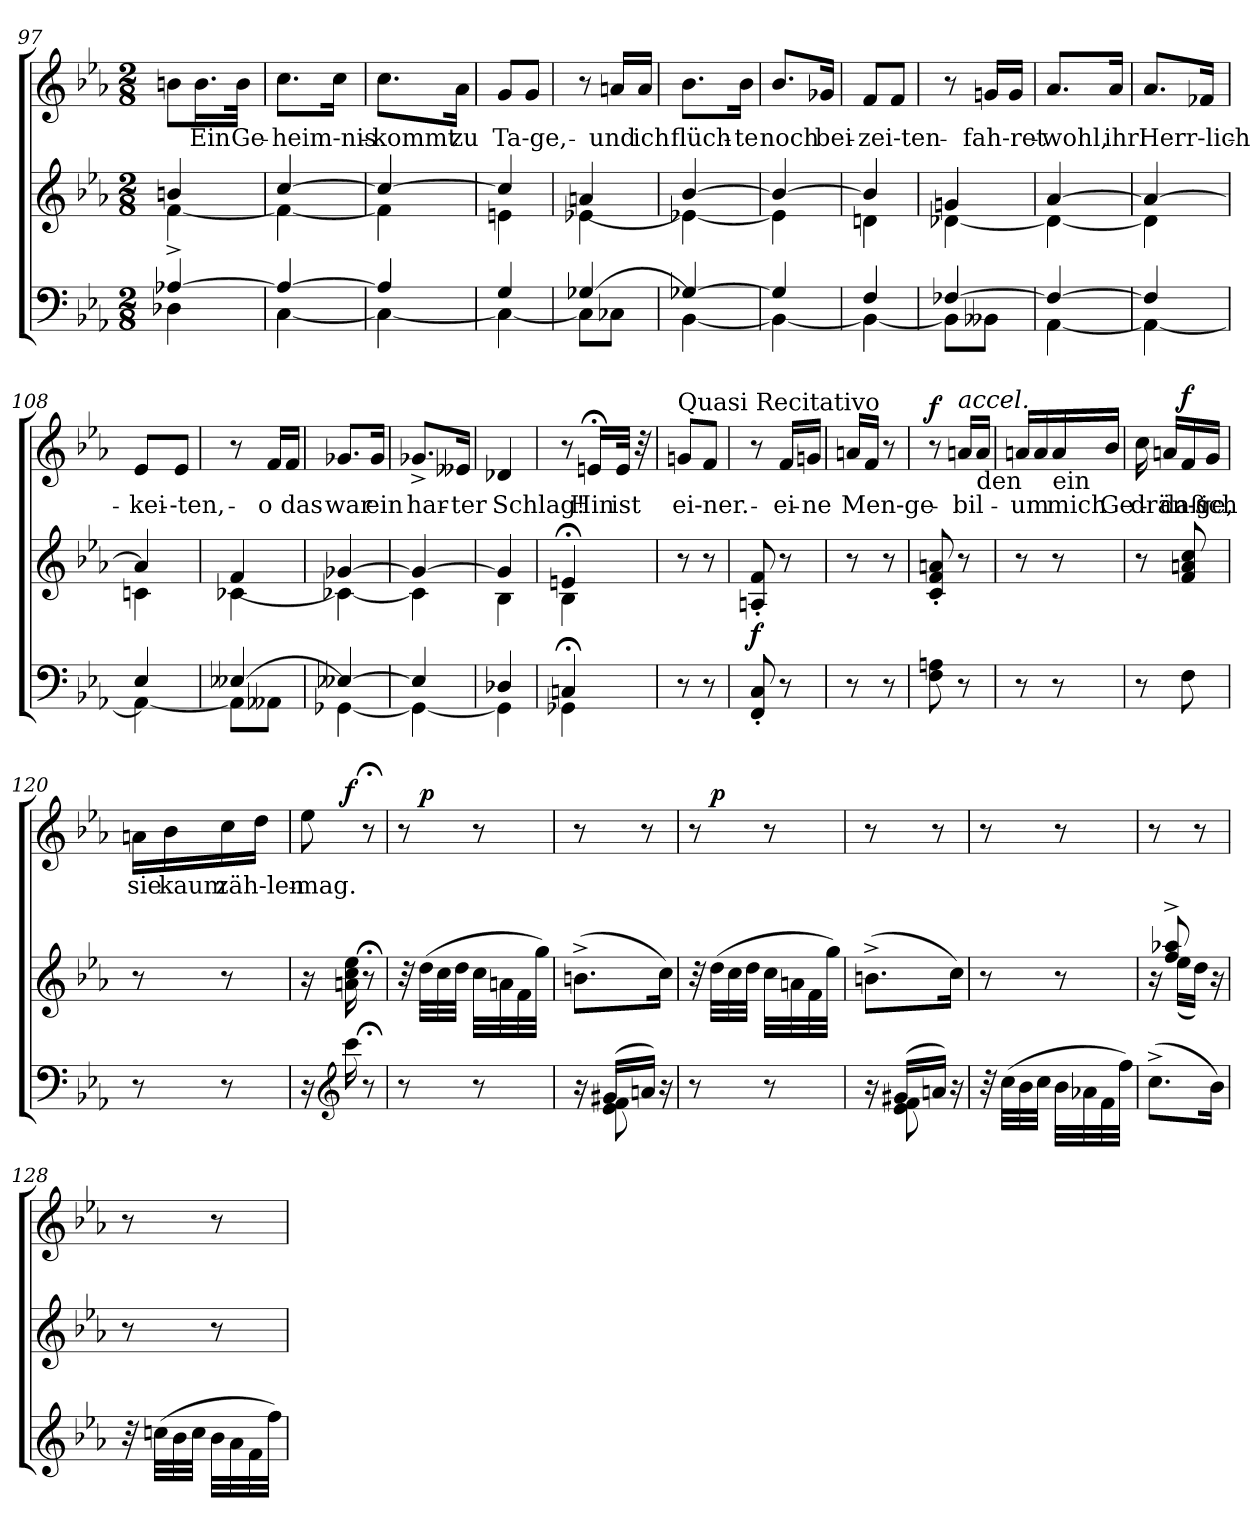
**kern	**kern	**kern	**text	**dynam
*part1	*part1	*part1	*part1	*part1
*staff3	*staff2	*staff1	*staff1	*staff1/2/3
*clefF4	*clefG2	*clefG2	*	*
*k[b-e-a-]	*k[b-e-a-]	*k[b-e-a-]	*	*
*M2/8	*M2/8	*M2/8	*	*
=97	=97	=97	=97	=97
*^	*^	*	*	*
[4A-X/	4D-X\	4bn/	[4f^\	8bn\L	.	.
.	.	.	.	16.b\L	Ein	.
.	.	.	.	32b\JJk	Ge-	.
=98	=98	=98	=98	=98	=98	=98
4A-/_	[4C\	[4cc/	4f\_	8.cc\L	-heim-nis-	.
.	.	.	.	16cc\Jk	.	.
=99	=99	=99	=99	=99	=99	=99
4A-/]	4C\_	4cc/_	4f\]	8.cc\L	-kommt	.
.	.	.	.	16a-\Jk	zu	.
=100	=100	=100	=100	=100	=100	=100
4G/	4C\_	4cc/]	4en\	8g/L	Ta-ge,-	.
.	.	.	.	8g/J	.	.
=101	=101	=101	=101	=101	=101	=101
[4G-X/	8C\L]	4an/	[4e-X\	8r	.	.
.	8C-X\J	.	.	16an/LL	-und	.
.	.	.	.	16a/JJ	ich	.
!!LO:PB:g=z
=102	=102	=102	=102	=102	=102	=102
4G-X/_	[4BB-\	[4b-/	4e-X\_	8.b-\L	flüch-	.
.	.	.	.	16b-\Jk	-te	.
=103	=103	=103	=103	=103	=103	=103
4G-/]	4BB-\_	4b-/_	4e-\]	8.b-/L	noch	.
.	.	.	.	16g-X/Jk	bei-	.
=104	=104	=104	=104	=104	=104	=104
4F/	4BB-\_	4b-/]	4dn\	8f/L	-zei-ten-	.
.	.	.	.	8f/J	.	.
=105	=105	=105	=105	=105	=105	=105
[4F-X/	8BB-\L]	4gn/	[4d-X\	8r	.	.
.	8BB--X\J	.	.	16gn/LL	-fah-ret-	.
.	.	.	.	16g/JJ	.	.
=106	=106	=106	=106	=106	=106	=106
4F-/_	[4AA-\	[4a-/	4d-\_	8.a-/L	-wohl,	.
.	.	.	.	16a-/Jk	ihr	.
=107	=107	=107	=107	=107	=107	=107
4F-/]	4AA-\_	4a-/_	4d-\]	8.a-/L	Herr-lich-	.
.	.	.	.	16f-X/Jk	.	.
=108	=108	=108	=108	=108	=108	=108
4E-/	4AA-\_	4a-/]	4cn\	8e-/L	-kei-	.
.	.	.	.	8e-/J	--ten,-	.
=109	=109	=109	=109	=109	=109	=109
[4E--X/	8AA-\L]	4f/	[4c-X\	8r	.	.
.	8AA--X\J	.	.	16f/LL	-o	.
.	.	.	.	16f/JJ	das	.
!!LO:LB:g=z
=110	=110	=110	=110	=110	=110	=110
4E--X/_	[4GG-X\	[4g-X/	4c-X\_	8.g-X/L	war	.
.	.	.	.	16g-/Jk	ein	.
=111	=111	=111	=111	=111	=111	=111
4E--/]	4GG-\_	4g-/_	4c-\]	8.g-X^/L	har-	.
.	.	.	.	16e--X/Jk	-ter	.
=112	=112	=112	=112	=112	=112	=112
4D-X/	4GG-\]	4g-/]	4B-\	4d-X/	Schlag!	.
=113	=113	=113	=113	=113	=113	=113
4Cn;</	4GG-X\	4en;</	4B-\	8r	.	.
.	.	.	.	16en;</LL	Hin	.
.	.	.	.	32e/JJk	ist	.
.	.	.	.	32r	.	.
*v	*v	*	*	*	*	*
*	*v	*v	*	*	*
=114	=114	=114	=114	=114
!	!	!LO:TX:a:t=Quasi Recitativo	!	!
8r	8r	8gn/L	ei-ner.-	.
8r	8r	8f/J	.	.
=115	=115	=115	=115	=115
!	!	!	!	!LO:DY:a=3
8FF'/ 8C'/	8An'/ 8f'/	8r	.	f
8r	8r	16f/LL	-ei-	.
.	.	16gn/JJ	-ne	.
=116	=116	=116	=116	=116
8r	8r	16an/LL	Men-ge-	.
.	.	16f/JJ	.	.
8r	8r	8r	.	.
=117	=117	=117	=117	=117
!	!	!	!	!LO:DY:b=2
8F\ 8An\	8c'/ 8f'/ 8an'/	8r	.	f
!	!	!LO:TX:a:i:t=accel.	!	!
8r	8r	16an/LL	-bil-	.
!	!	!LO:TX:b:t=den	!	!
.	.	16a/JJ	.	.
!!LO:LB:g=z
=118	=118	=118	=118	=118
8r	8r	16an/LL	-um	.
.	.	16a/	.	.
!	!	!LO:TX:b:t=ein	!	!
8r	8r	16a/	mich	.
.	.	16b-/JJ	Ge-	.
=119	=119	=119	=119	=119
*	*	*^	*	*
8r	8r	16ryy	16cc\	-drän-ge,-	.
.	.	16an/LL	8.ryy	.	.
!	!	!	!	!	!LO:DY:b=2
8F\	8f/ 8an/ 8cc/	16f/	.	-daß	f
.	.	16g/JJ	.	-ich	.
*	*	*v	*v	*	*
=120	=120	=120	=120	=120
8r	8r	16an\LL	sie	.
.	.	16b-\	kaum	.
8r	8r	16cc\	zäh-len-	.
.	.	16dd\JJ	.	.
=121	=121	=121	=121	=121
16r	16r	8ee-\	-mag.	.
*clefG2	*	*	*	*
!	!	!	!	!LO:DY:b=2
16ccc\	16an\ 16cc\ 16ee-\	.	.	f
8r;<	8r;<	8r;<	.	.
=122	=122	=122	=122	=122
8r	32r	8r	.	.
!	!	!	!	!LO:DY:b=2
.	(>32dd\LLL	.	.	p
.	32cc\	.	.	.
.	32dd\JJJ	.	.	.
8r	32cc\LLL	8r	.	.
.	32an\	.	.	.
.	32f\	.	.	.
.	32gg\JJJ)	.	.	.
=123	=123	=123	=123	=123
*^	*	*	*	*
16r	16ryy	(>8.bn^\L	8r	.	.
(>16g#X/LL	8e-\ 8f\	.	.	.	.
16an/JJ)	.	.	8r	.	.
16r	16ryy	16cc\Jk)	.	.	.
*v	*v	*	*	*	*
!!LO:LB:g=z
=124	=124	=124	=124	=124
8r	32r	8r	.	.
!	!	!	!	!LO:DY:b=2
.	(>32dd\LLL	.	.	p
.	32cc\	.	.	.
.	32dd\JJJ	.	.	.
8r	32cc\LLL	8r	.	.
.	32an\	.	.	.
.	32f\	.	.	.
.	32gg\JJJ)	.	.	.
=125	=125	=125	=125	=125
*^	*	*	*	*
16r	16ryy	(>8.bn^\L	8r	.	.
(>16g#X/LL	8e-\ 8f\	.	.	.	.
16an/JJ)	.	.	8r	.	.
16r	16ryy	16cc\Jk)	.	.	.
*v	*v	*	*	*	*
=126	=126	=126	=126	=126
32r	8r	8r	.	.
(>32cc\LLL	.	.	.	.
32b-\	.	.	.	.
32cc\JJJ	.	.	.	.
32b-\LLL	8r	8r	.	.
32a-X\	.	.	.	.
32f\	.	.	.	.
32ff\JJJ)	.	.	.	.
=127	=127	=127	=127	=127
*	*^	*	*	*
(>8.cc^\L	16ryy	16r	8r	.	.
.	8ff^/ 8aa-X^/	(<16ee-\LL	.	.	.
.	.	16dd\JJ)	8r	.	.
16b-\Jk)	16ryy	16r	.	.	.
*	*v	*v	*	*	*
=128	=128	=128	=128	=128
32r	8r	8r	.	.
(>32ccn\LLL	.	.	.	.
32b-\	.	.	.	.
32cc\JJJ	.	.	.	.
32b-\LLL	8r	8r	.	.
32a-\	.	.	.	.
32f\	.	.	.	.
32ff\JJJ)	.	.	.	.
=	=	=	=	=
*-	*-	*-	*-	*-
